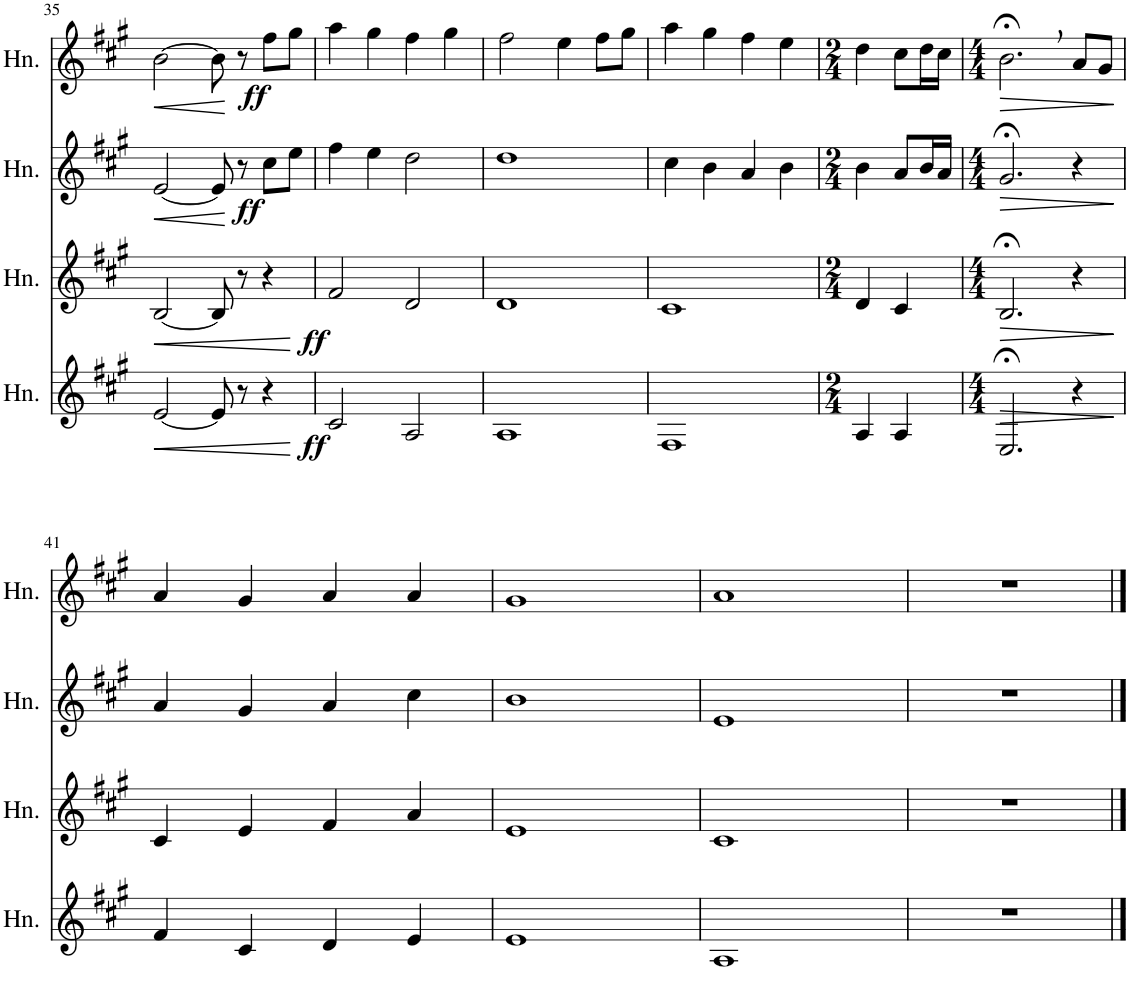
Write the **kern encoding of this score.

**kern	**dynam	**kern	**dynam	**kern	**dynam	**kern	**dynam
*part4	*part4	*part3	*part3	*part2	*part2	*part1	*part1
*staff4	*staff4	*staff3	*staff3	*staff2	*staff2	*staff1	*staff1
*I"Horn	*	*I"Horn	*	*I"Horn	*	*I"Horn	*
*I'Hn.	*	*I'Hn.	*	*I'Hn.	*	*I'Hn.	*
!!LO:PB:g=z
*clefG2	*	*clefG2	*	*clefG2	*	*clefG2	*
*Trd4c7	*	*Trd4c7	*	*Trd4c7	*	*Trd4c7	*
*k[f#c#g#]	*	*k[f#c#g#]	*	*k[f#c#g#]	*	*k[f#c#g#]	*
=35	=35	=35	=35	=35	=35	=35	=35
!	!LO:HP:b	!	!LO:HP:b	!	!LO:HP:b	!	!LO:HP:b
[2e/	<	[2B/	<	[2e/	<	[2b\	<
8e/]	.	8B/]	.	8e/]	.	8b\]	.
8r	.	8r	.	8r	.	8r	.
!	!	!	!	!	!LO:DY:b	!	!LO:DY:b
4r	.	4r	.	8cc#\L	ff	8ff#\L	ff
.	.	.	.	8ee\J	.	8gg#\J	.
.	[	.	[	.	[	.	[
=36	=36	=36	=36	=36	=36	=36	=36
!	!LO:DY:b	!	!LO:DY:b	!	!	!	!
2c#/	ff	2f#/	ff	4ff#\	.	4aa\	.
.	.	.	.	4ee\	.	4gg#\	.
2A/	.	2d/	.	2dd\	.	4ff#\	.
.	.	.	.	.	.	4gg#\	.
=37	=37	=37	=37	=37	=37	=37	=37
1A	.	1d	.	1dd	.	2ff#\	.
.	.	.	.	.	.	4ee\	.
.	.	.	.	.	.	8ff#\L	.
.	.	.	.	.	.	8gg#\J	.
=38	=38	=38	=38	=38	=38	=38	=38
1F#	.	1c#	.	4cc#\	.	4aa\	.
.	.	.	.	4b\	.	4gg#\	.
.	.	.	.	4a/	.	4ff#\	.
.	.	.	.	4b\	.	4ee\	.
=39	=39	=39	=39	=39	=39	=39	=39
*M2/4	*	*M2/4	*	*M2/4	*	*M2/4	*
4A/	.	4d/	.	4b\	.	4dd\	.
4A/	.	4c#/	.	8a/L	.	8cc#\L	.
.	.	.	.	16b/L	.	16dd\L	.
.	.	.	.	16a/JJ	.	16cc#\JJ	.
=40	=40	=40	=40	=40	=40	=40	=40
*M4/4	*	*M4/4	*	*M4/4	*	*M4/4	*
!	!LO:HP:b	!	!LO:HP:b	!	!LO:HP:b	!	!LO:HP:b
2.E;</	>	2.B;</	>	2.g#;</	>	2.b;<,\	>
4r	.	4r	.	4r	.	8a/L	.
.	.	.	.	.	.	8g#/J	.
.	]	.	]	.	]	.	]
!!LO:LB:g=z
=41	=41	=41	=41	=41	=41	=41	=41
4f#/	.	4c#/	.	4a/	.	4a/	.
4c#/	.	4e/	.	4g#/	.	4g#/	.
4d/	.	4f#/	.	4a/	.	4a/	.
4e/	.	4a/	.	4cc#\	.	4a/	.
=42	=42	=42	=42	=42	=42	=42	=42
1e	.	1e	.	1b	.	1g#	.
=43	=43	=43	=43	=43	=43	=43	=43
1A	.	1c#	.	1e	.	1a	.
=44	=44	=44	=44	=44	=44	=44	=44
1r	.	1r	.	1r	.	1r	.
==	==	==	==	==	==	==	==
*-	*-	*-	*-	*-	*-	*-	*-
